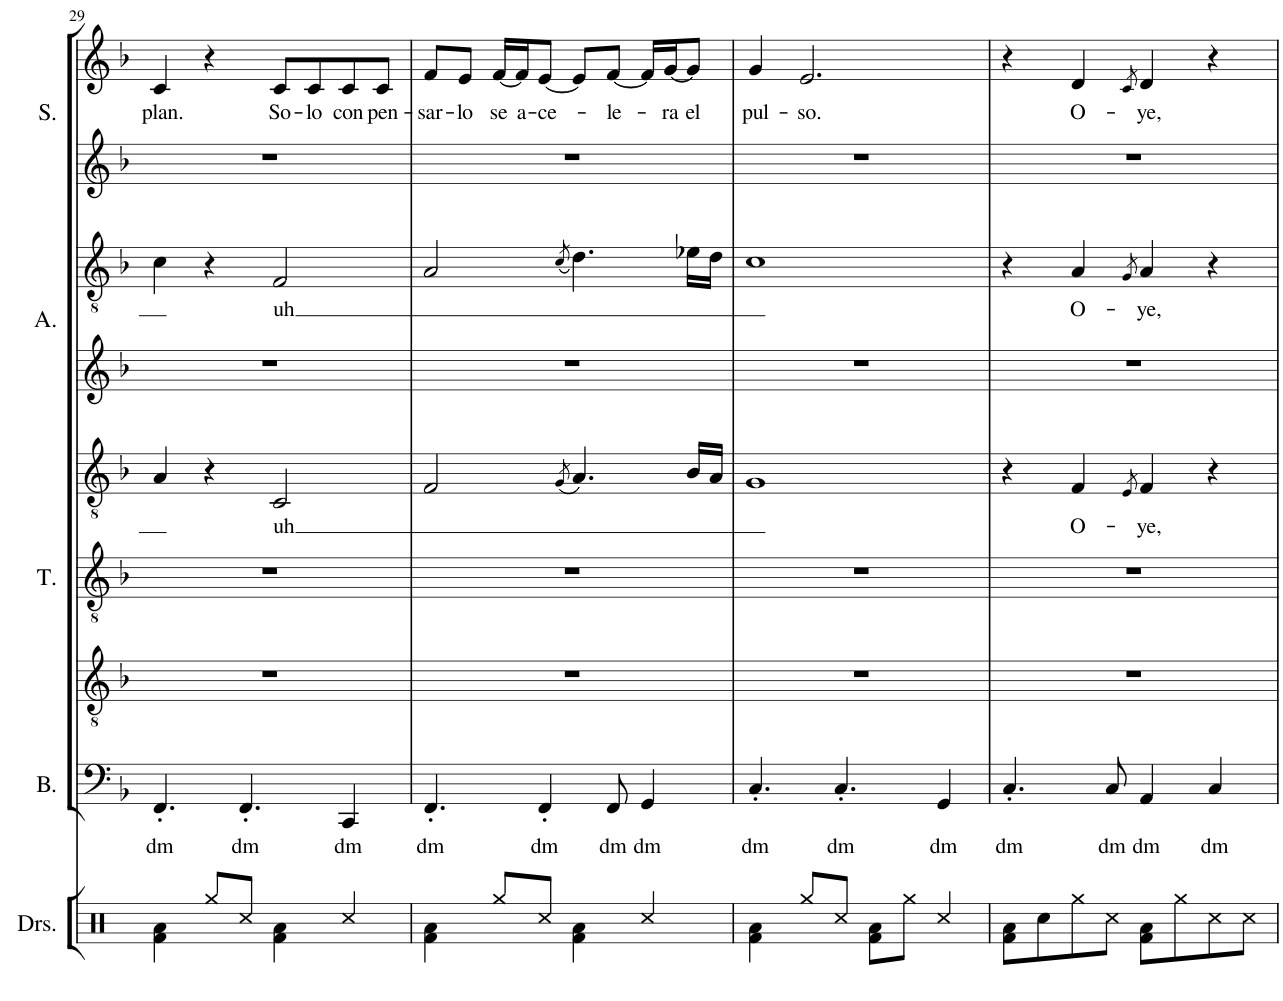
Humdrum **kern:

**kern	**text	**kern	**text	**kern	**text	**kern	**text
*part4	*part4	*part3	*part3	*part2	*part2	*part1	*part1
*staff4	*staff4	*staff3	*staff3	*staff2	*staff2	*staff1	*staff1
*I"Bass (Matt Sallee)	*	*I"Tenor (Scott Hoying)	*	*I"Alto (Mitch Grassi)	*	*I"Soprano (Kirstin Maldonado)	*
*I'B.	*	*I'T.	*	*I'A.	*	*I'S.	*
!!LO:PB:g=z
*clefF4	*	*clefGv2	*	*clefGv2	*	*clefG2	*
*k[b-]	*	*k[b-]	*	*k[b-]	*	*k[b-]	*
*M4/4	*	*M4/4	*	*M4/4	*	*M4/4	*
=29	=29	=29	=29	=29	=29	=29	=29
!	!LO:LY:b	!	!	!	!	!	!LO:LY:b
4.FF'/	dm	4A/	.	4c\	.	4c/	plan.
.	.	4r	.	4r	.	4r	.
!	!LO:LY:b	!	!	!	!	!	!
4.FF'/	dm	.	.	.	.	.	.
!	!	!	!LO:LY:b	!	!LO:LY:b	!	!LO:LY:b
.	.	2C/	uh	2F/	uh	8c/L	So-
!	!	!	!	!	!	!	!LO:LY:b
.	.	.	.	.	.	8c/	-lo
!	!LO:LY:b	!	!	!	!	!	!LO:LY:b
4CC/	dm	.	.	.	.	8c/	con
!	!	!	!	!	!	!	!LO:LY:b
.	.	.	.	.	.	8c/J	pen-
=30	=30	=30	=30	=30	=30	=30	=30
!	!LO:LY:b	!	!	!	!	!	!LO:LY:b
4.FF'/	dm	2F/	.	2A/	.	8f/L	-sar-
!	!	!	!	!	!	!	!LO:LY:b
.	.	.	.	.	.	8e/J	-lo
!	!	!	!	!	!	!	!LO:LY:b
.	.	.	.	.	.	[16f/LL	se
!	!	!	!	!	!	!	!LO:LY:b
.	.	.	.	.	.	16f/J]	a-
!	!LO:LY:b	!	!	!	!	!	!LO:LY:b
4FF'/	dm	.	.	.	.	[8e/J	-ce-
.	.	(8qG/	.	(8qc/	.	.	.
.	.	4.A/)	.	4.d\)	.	8e/L]	.
!	!LO:LY:b	!	!	!	!	!	!LO:LY:b
8FF/	dm	.	.	.	.	[8f/J	le-
!	!LO:LY:b	!	!	!	!	!	!
4GG/	dm	.	.	.	.	16f/LL]	.
!	!	!	!	!	!	!	!LO:LY:b
.	.	.	.	.	.	[16g/J	ra
!	!	!	!	!	!	!	!LO:LY:b
.	.	16B-/LL	.	16e-X\LL	.	8g/J]	el
.	.	16A/JJ	.	16d\JJ	.	.	.
=31	=31	=31	=31	=31	=31	=31	=31
!	!LO:LY:b	!	!	!	!	!	!LO:LY:b
4.C'/	dm	1G	.	1c	.	4g/	pul-
!	!	!	!	!	!	!	!LO:LY:b
.	.	.	.	.	.	2.e/	-so.
!	!LO:LY:b	!	!	!	!	!	!
4.C'/	dm	.	.	.	.	.	.
!	!LO:LY:b	!	!	!	!	!	!
4GG/	dm	.	.	.	.	.	.
=32	=32	=32	=32	=32	=32	=32	=32
!	!LO:LY:b	!	!	!	!	!	!
4.C'/	dm	4r	.	4r	.	4r	.
!	!	!	!LO:LY:b	!	!LO:LY:b	!	!LO:LY:b
.	.	4F/	O-	4A/	O-	4d/	O-
!	!LO:LY:b	!	!	!	!	!	!
8C/	dm	.	.	.	.	.	.
.	.	8qE/	.	8qG/	.	8qc/	.
!	!LO:LY:b	!	!LO:LY:b	!	!LO:LY:b	!	!LO:LY:b
4AA/	dm	4F/	-ye,	4A/	-ye,	4d/	-ye,
!	!LO:LY:b	!	!	!	!	!	!
4C/	dm	4r	.	4r	.	4r	.
=	=	=	=	=	=	=	=
*-	*-	*-	*-	*-	*-	*-	*-
